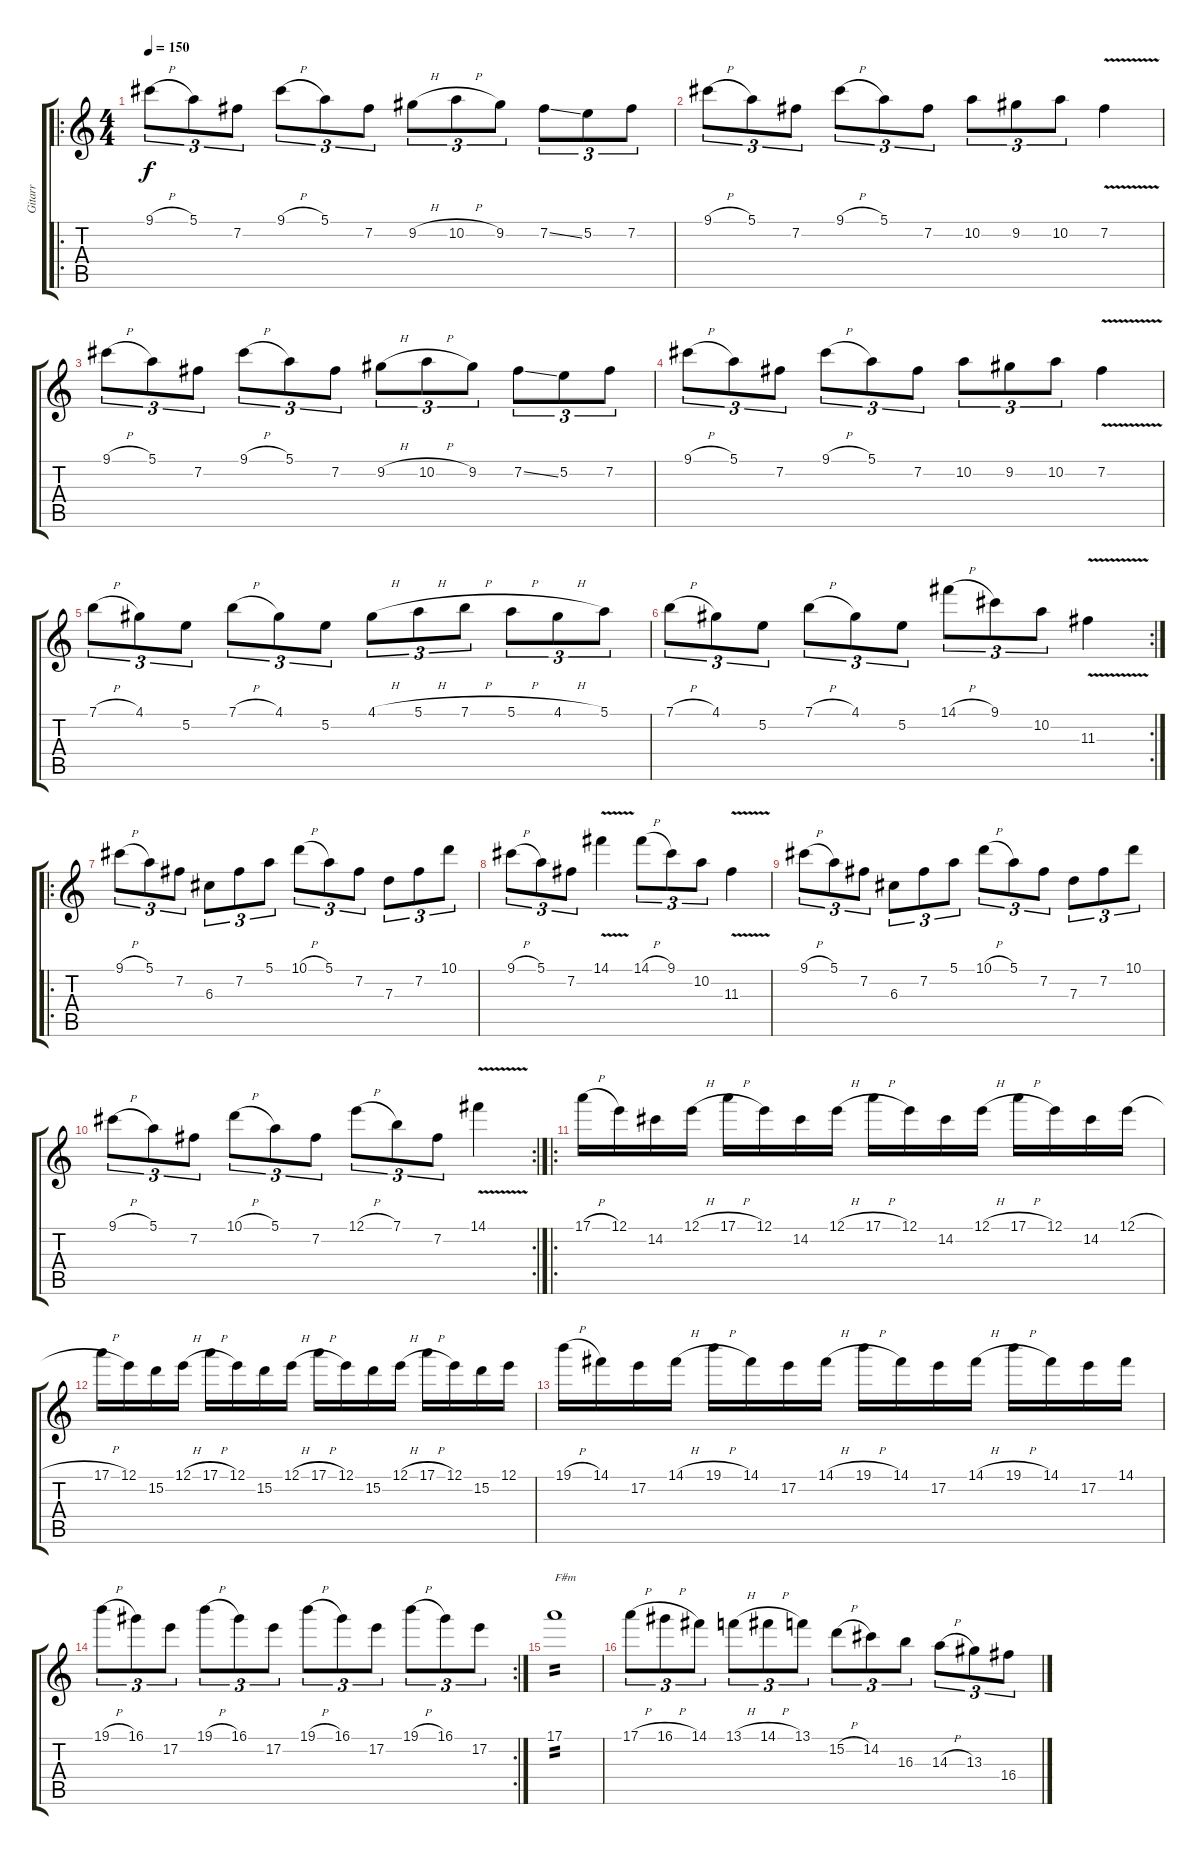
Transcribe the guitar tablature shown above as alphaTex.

\track ("Gitarr" "Gitarr") {instrument distortionguitar}
\staff {score tabs}
\tuning (E4 B3 G3 D3 A2 E2) {hide}
\ro
\ts (4 4)
\tempo 150
\clef g2
\ks c
9.1{h}.8{tu (3 2) dy f} 5.1.8{tu (3 2)} 7.2.8{tu (3 2)} 9.1{h}.8{tu (3 2)} 5.1.8{tu (3 2)} 7.2.8{tu (3 2)} 9.2{h}.8{tu (3 2)} 10.2{h}.8{tu (3 2)} 9.2.8{tu (3 2)} 7.2{ss}.8{tu (3 2)} 5.2.8{tu (3 2)} 7.2.8{tu (3 2)} |
9.1{h}.8{tu (3 2)} 5.1.8{tu (3 2)} 7.2.8{tu (3 2)} 9.1{h}.8{tu (3 2)} 5.1.8{tu (3 2)} 7.2.8{tu (3 2)} 10.2.8{tu (3 2)} 9.2.8{tu (3 2)} 10.2.8{tu (3 2)} 7.2{v}.4 |
9.1{h}.8{tu (3 2)} 5.1.8{tu (3 2)} 7.2.8{tu (3 2)} 9.1{h}.8{tu (3 2)} 5.1.8{tu (3 2)} 7.2.8{tu (3 2)} 9.2{h}.8{tu (3 2)} 10.2{h}.8{tu (3 2)} 9.2.8{tu (3 2)} 7.2{ss}.8{tu (3 2)} 5.2.8{tu (3 2)} 7.2.8{tu (3 2)} |
9.1{h}.8{tu (3 2)} 5.1.8{tu (3 2)} 7.2.8{tu (3 2)} 9.1{h}.8{tu (3 2)} 5.1.8{tu (3 2)} 7.2.8{tu (3 2)} 10.2.8{tu (3 2)} 9.2.8{tu (3 2)} 10.2.8{tu (3 2)} 7.2{v}.4 |
7.1{h}.8{tu (3 2)} 4.1.8{tu (3 2)} 5.2.8{tu (3 2)} 7.1{h}.8{tu (3 2)} 4.1.8{tu (3 2)} 5.2.8{tu (3 2)} 4.1{h}.8{tu (3 2)} 5.1{h}.8{tu (3 2)} 7.1{h}.8{tu (3 2)} 5.1{h}.8{tu (3 2)} 4.1{h}.8{tu (3 2)} 5.1.8{tu (3 2)} |
\rc 2
7.1{h}.8{tu (3 2)} 4.1.8{tu (3 2)} 5.2.8{tu (3 2)} 7.1{h}.8{tu (3 2)} 4.1.8{tu (3 2)} 5.2.8{tu (3 2)} 14.1{h}.8{tu (3 2)} 9.1.8{tu (3 2)} 10.2.8{tu (3 2)} 11.3{v}.4 |
\ro
9.1{h}.8{tu (3 2)} 5.1.8{tu (3 2)} 7.2.8{tu (3 2)} 6.3.8{tu (3 2)} 7.2.8{tu (3 2)} 5.1.8{tu (3 2)} 10.1{h}.8{tu (3 2)} 5.1.8{tu (3 2)} 7.2.8{tu (3 2)} 7.3.8{tu (3 2)} 7.2.8{tu (3 2)} 10.1.8{tu (3 2)} |
9.1{h}.8{tu (3 2)} 5.1.8{tu (3 2)} 7.2.8{tu (3 2)} 14.1{v}.4 14.1{h}.8{tu (3 2)} 9.1.8{tu (3 2)} 10.2.8{tu (3 2)} 11.3{v}.4 |
9.1{h}.8{tu (3 2)} 5.1.8{tu (3 2)} 7.2.8{tu (3 2)} 6.3.8{tu (3 2)} 7.2.8{tu (3 2)} 5.1.8{tu (3 2)} 10.1{h}.8{tu (3 2)} 5.1.8{tu (3 2)} 7.2.8{tu (3 2)} 7.3.8{tu (3 2)} 7.2.8{tu (3 2)} 10.1.8{tu (3 2)} |
\rc 2
9.1{h}.8{tu (3 2)} 5.1.8{tu (3 2)} 7.2.8{tu (3 2)} 10.1{h}.8{tu (3 2)} 5.1.8{tu (3 2)} 7.2.8{tu (3 2)} 12.1{h}.8{tu (3 2)} 7.1.8{tu (3 2)} 7.2.8{tu (3 2)} 14.1{v}.4 |
\ro
17.1{h}.16 12.1.16 14.2.16 12.1{h}.16 17.1{h}.16 12.1.16 14.2.16 12.1{h}.16 17.1{h}.16 12.1.16 14.2.16 12.1{h}.16 17.1{h}.16 12.1.16 14.2.16 12.1{h}.16 |
17.1{h}.16 12.1.16 15.2.16 12.1{h}.16 17.1{h}.16 12.1.16 15.2.16 12.1{h}.16 17.1{h}.16 12.1.16 15.2.16 12.1{h}.16 17.1{h}.16 12.1.16 15.2.16 12.1.16 |
19.1{h}.16 14.1.16 17.2.16 14.1{h}.16 19.1{h}.16 14.1.16 17.2.16 14.1{h}.16 19.1{h}.16 14.1.16 17.2.16 14.1{h}.16 19.1{h}.16 14.1.16 17.2.16 14.1.16 |
\rc 2
19.1{h}.8{tu (3 2)} 16.1.8{tu (3 2)} 17.2.8{tu (3 2)} 19.1{h}.8{tu (3 2)} 16.1.8{tu (3 2)} 17.2.8{tu (3 2)} 19.1{h}.8{tu (3 2)} 16.1.8{tu (3 2)} 17.2.8{tu (3 2)} 19.1{h}.8{tu (3 2)} 16.1.8{tu (3 2)} 17.2.8{tu (3 2)} |
17.1.1{txt "F#m" tp 2} |
17.1{h}.8{tu (3 2)} 16.1{h}.8{tu (3 2)} 14.1.8{tu (3 2)} 13.1{h}.8{tu (3 2)} 14.1{h}.8{tu (3 2)} 13.1.8{tu (3 2)} 15.2{h}.8{tu (3 2)} 14.2.8{tu (3 2)} 16.3.8{tu (3 2)} 14.3{h}.8{tu (3 2)} 13.3.8{tu (3 2)} 16.4.8{tu (3 2)}
